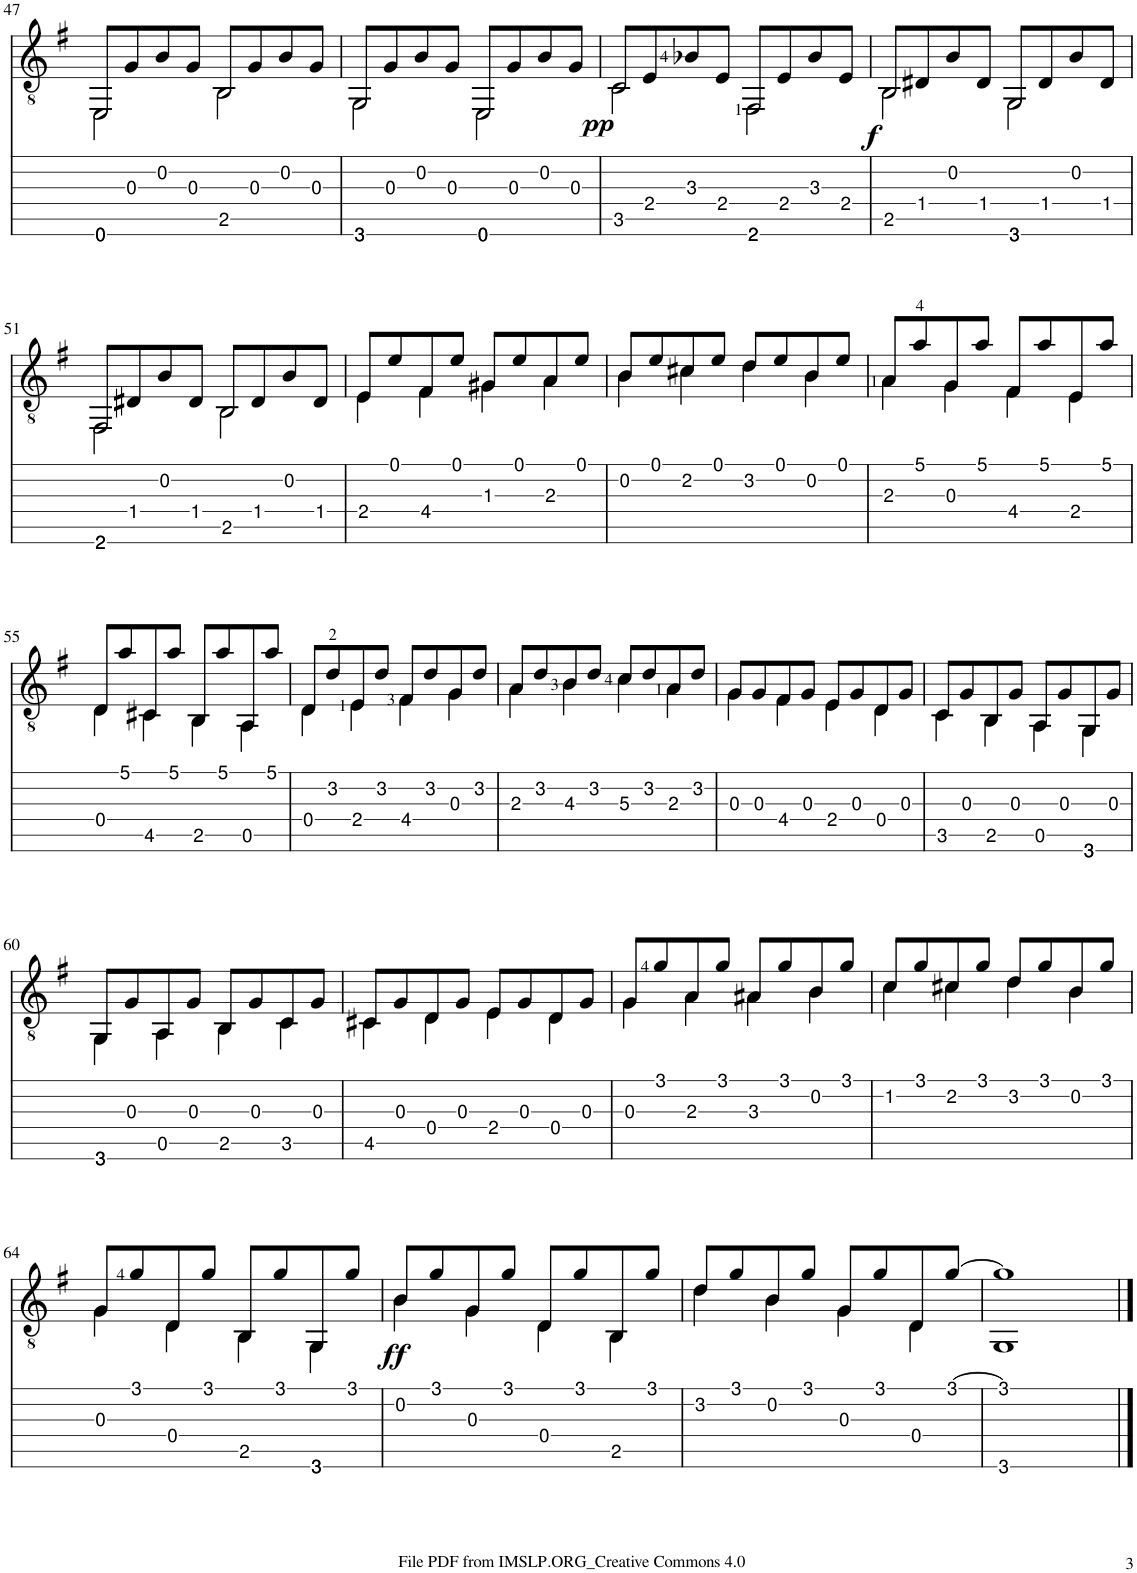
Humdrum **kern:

**kern	**kern	**dynam
*part1	*part1	*part1
*staff2	*staff1	*staff1/2
*I"Guitar	*	*
*I'Guit.	*	*
!!LO:PB:g=z
*	*clefGv2	*
*k[f#]	*k[f#]	*
*M4/4	*M4/4	*
*met(c)	*met(c)	*
=47	=47	=47
*^	*	*
!	!	!LO:N:head=open	!
*	*	*^	*
8EEL	2EE	8EE/L	2EE\	.
8GJ	.	8G/	.	.
8BL	.	8B/	.	.
8GJ	.	8G/J	.	.
!	!	!LO:N:head=open	!	!
8BBL	2BB	8BB/L	2BB\	.
8GJ	.	8G/	.	.
8BL	.	8B/	.	.
8GJ	.	8G/J	.	.
=48	=48	=48	=48	=48
!	!	!LO:N:head=open	!	!
8GGL	2GG	8GG/L	2GG\	.
8GJ	.	8G/	.	.
8BL	.	8B/	.	.
8GJ	.	8G/J	.	.
!	!	!LO:N:head=open	!	!
8EEL	2EE	8EE/L	2EE\	.
8GJ	.	8G/	.	.
8BL	.	8B/	.	.
8GJ	.	8G/J	.	.
=49	=49	=49	=49	=49
!	!	!LO:N:head=open	!	!LO:DY:b
8CL	2C	8C/L	2C\	pp
8EJ	.	8E/	.	.
8B-L	.	8B-X/	.	.
8EJ	.	8E/J	.	.
!	!	!LO:N:head=open	!	!
8FF#L	2FF#	8FF#/L	2FF#\	.
8EJ	.	8E/	.	.
8B-L	.	8B-/	.	.
!	!	!	!	!LO:DY:b
8EJ	.	8E/J	.	f
=50	=50	=50	=50	=50
!	!	!LO:N:head=open	!	!
8BBL	2BB	8BB/L	2BB\	.
8D#J	.	8D#X/	.	.
8BL	.	8B/	.	.
8D#J	.	8D#/J	.	.
!	!	!LO:N:head=open	!	!
8GGL	2GG	8GG/L	2GG\	.
8D#J	.	8D#/	.	.
8BL	.	8B/	.	.
8D#J	.	8D#/J	.	.
!!LO:LB:g=z	!!
=51	=51	=51	=51	=51
!	!	!LO:N:head=open	!	!
8FF#L	2FF#	8FF#/L	2FF#\	.
8D#J	.	8D#X/	.	.
8BL	.	8B/	.	.
8D#J	.	8D#/J	.	.
!	!	!LO:N:head=open	!	!
8BBL	2BB	8BB/L	2BB\	.
8D#J	.	8D#/	.	.
8BL	.	8B/	.	.
8D#J	.	8D#/J	.	.
=52	=52	=52	=52	=52
8EL	4E	8E/L	4E\	.
8eJ	.	8e/	.	.
8F#L	4F#	8F#/	4F#\	.
8eJ	.	8e/J	.	.
8G#L	4G#	8G#X/L	4G#\	.
8eJ	.	8e/	.	.
8AL	4A	8A/	4A\	.
8eJ	.	8e/J	.	.
=53	=53	=53	=53	=53
8BL	4B	8B/L	4B\	.
8eJ	.	8e/	.	.
8c#L	4c#	8c#X/	4c#\	.
8eJ	.	8e/J	.	.
8dL	4d	8d/L	4d\	.
8eJ	.	8e/	.	.
8BL	4B	8B/	4B\	.
8eJ	.	8e/J	.	.
=54	=54	=54	=54	=54
8AL	4A	8A/L	4A\	.
8aJ	.	8a/	.	.
8GL	4G	8G/	4G\	.
8aJ	.	8a/J	.	.
8F#L	4F#	8F#/L	4F#\	.
8aJ	.	8a/	.	.
8EL	4E	8E/	4E\	.
8aJ	.	8a/J	.	.
!!LO:LB:g=z	!!
=55	=55	=55	=55	=55
8DL	4D	8D/L	4D\	.
8aJ	.	8a/	.	.
8C#L	4C#	8C#X/	4C#\	.
8aJ	.	8a/J	.	.
8BBL	4BB	8BB/L	4BB\	.
8aJ	.	8a/	.	.
8AAL	4AA	8AA/	4AA\	.
8aJ	.	8a/J	.	.
=56	=56	=56	=56	=56
8DL	4D	8D/L	4D\	.
8dJ	.	8d/	.	.
8EL	4E	8E/	4E\	.
8dJ	.	8d/J	.	.
8F#L	4F#	8F#/L	4F#\	.
8dJ	.	8d/	.	.
8GL	4G	8G/	4G\	.
8dJ	.	8d/J	.	.
=57	=57	=57	=57	=57
8AL	4A	8A/L	4A\	.
8dJ	.	8d/	.	.
8BL	4B	8B/	4B\	.
8dJ	.	8d/J	.	.
8cL	4c	8c/L	4c\	.
8dJ	.	8d/	.	.
8AL	4A	8A/	4A\	.
8dJ	.	8d/J	.	.
=58	=58	=58	=58	=58
8GL	4G	8G/L	4G\	.
8GJ	.	8G/	.	.
8F#L	4F#	8F#/	4F#\	.
8GJ	.	8G/J	.	.
8EL	4E	8E/L	4E\	.
8GJ	.	8G/	.	.
8DL	4D	8D/	4D\	.
8GJ	.	8G/J	.	.
=59	=59	=59	=59	=59
8CL	4C	8C/L	4C\	.
8GJ	.	8G/	.	.
8BBL	4BB	8BB/	4BB\	.
8GJ	.	8G/J	.	.
8AAL	4AA	8AA/L	4AA\	.
8GJ	.	8G/	.	.
8GGL	4GG	8GG/	4GG\	.
8GJ	.	8G/J	.	.
!!LO:LB:g=z	!!
=60	=60	=60	=60	=60
8GGL	4GG	8GG/L	4GG\	.
8GJ	.	8G/	.	.
8AAL	4AA	8AA/	4AA\	.
8GJ	.	8G/J	.	.
8BBL	4BB	8BB/L	4BB\	.
8GJ	.	8G/	.	.
8CL	4C	8C/	4C\	.
8GJ	.	8G/J	.	.
=61	=61	=61	=61	=61
8C#L	4C#	8C#X/L	4C#\	.
8GJ	.	8G/	.	.
8DL	4D	8D/	4D\	.
8GJ	.	8G/J	.	.
8EL	4E	8E/L	4E\	.
8GJ	.	8G/	.	.
8DL	4D	8D/	4D\	.
8GJ	.	8G/J	.	.
=62	=62	=62	=62	=62
8GL	4G	8G/L	4G\	.
8gJ	.	8g/	.	.
8AL	4A	8A/	4A\	.
8gJ	.	8g/J	.	.
8A#L	4A#	8A#X/L	4A#\	.
8gJ	.	8g/	.	.
8BL	4B	8B/	4B\	.
8gJ	.	8g/J	.	.
=63	=63	=63	=63	=63
8cL	4c	8c/L	4c\	.
8gJ	.	8g/	.	.
8c#L	4c#	8c#X/	4c#\	.
8gJ	.	8g/J	.	.
8dL	4d	8d/L	4d\	.
8gJ	.	8g/	.	.
8BL	4B	8B/	4B\	.
8gJ	.	8g/J	.	.
!!LO:LB:g=z	!!
=64	=64	=64	=64	=64
8GL	4G	8G/L	4G\	.
8gJ	.	8g/	.	.
8DL	4D	8D/	4D\	.
8gJ	.	8g/J	.	.
8BBL	4BB	8BB/L	4BB\	.
8gJ	.	8g/	.	.
8GGL	4GG	8GG/	4GG\	.
8gJ	.	8g/J	.	.
=65	=65	=65	=65	=65
!	!	!	!	!LO:DY:b
8BL	4B	8B/L	4B\	ff
8gJ	.	8g/	.	.
8GL	4G	8G/	4G\	.
8gJ	.	8g/J	.	.
8DL	4D	8D/L	4D\	.
8gJ	.	8g/	.	.
8BBL	4BB	8BB/	4BB\	.
8gJ	.	8g/J	.	.
=66	=66	=66	=66	=66
8dL	4d	8d/L	4d\	.
8gJ	.	8g/	.	.
8BL	4B	8B/	4B\	.
8gJ	.	8g/J	.	.
8GL	4G	8G/L	4G\	.
8gJ	.	8g/	.	.
8DL	4D	8D/	4D\	.
[8gJ	.	[8g/J	.	.
=67	=67	=67	=67	=67
1g]	1GG	1g]	1GG	.
*v	*v	*	*	*
*	*v	*v	*
==	==	==
*-	*-	*-
